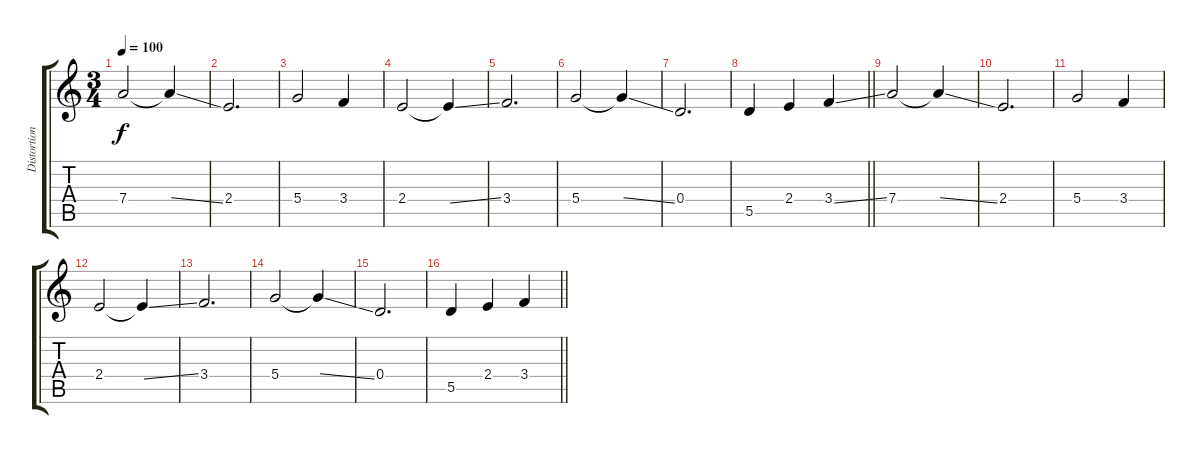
\track ("Distortion Guitar 1" "Distortion") {instrument overdrivenguitar}
\staff {score tabs}
\tuning (E4 B3 G3 D3 A2 E2) {hide}
\ts (3 4)
\tempo 100
\clef g2
\ks aminor
7.4.2{dy f} 7.4{ss t}.4 |
2.4.2{d} |
5.4.2 3.4.4 |
2.4.2 2.4{ss t}.4 |
3.4.2{d} |
5.4.2 5.4{ss t}.4 |
0.4.2{d} |
\barLineRight lightlight
5.5.4 2.4.4 3.4{ss}.4 |
7.4.2 7.4{ss t}.4 |
2.4.2{d} |
5.4.2 3.4.4 |
2.4.2 2.4{ss t}.4 |
3.4.2{d} |
5.4.2 5.4{ss t}.4 |
0.4.2{d} |
\barLineRight lightlight
5.5.4 2.4.4 3.4.4
